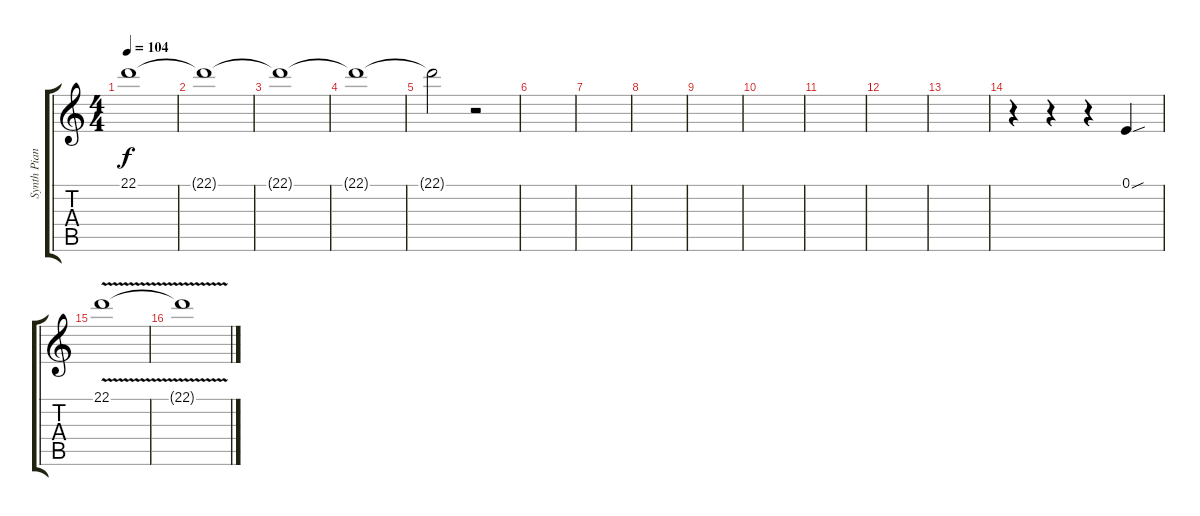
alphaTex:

\track ("Synth Piano" "Synth Pian") {instrument synthvoice}
\staff {score tabs}
\tuning (E4 B3 G3 D3 A2 E2) {hide}
\ts (4 4)
\tempo 104
\clef g2
\ks c
22.1{t}.1{dy f} |
22.1{t}.1 |
22.1{t}.1 |
22.1{t}.1 |
22.1{t}.2 r.2 |
|
|
|
|
|
|
|
|
r.4 r.4 r.4 0.1{sou}.4{volume 15 balance 9 instrument recorder} |
22.1{v}.1 |
22.1{t}.1
